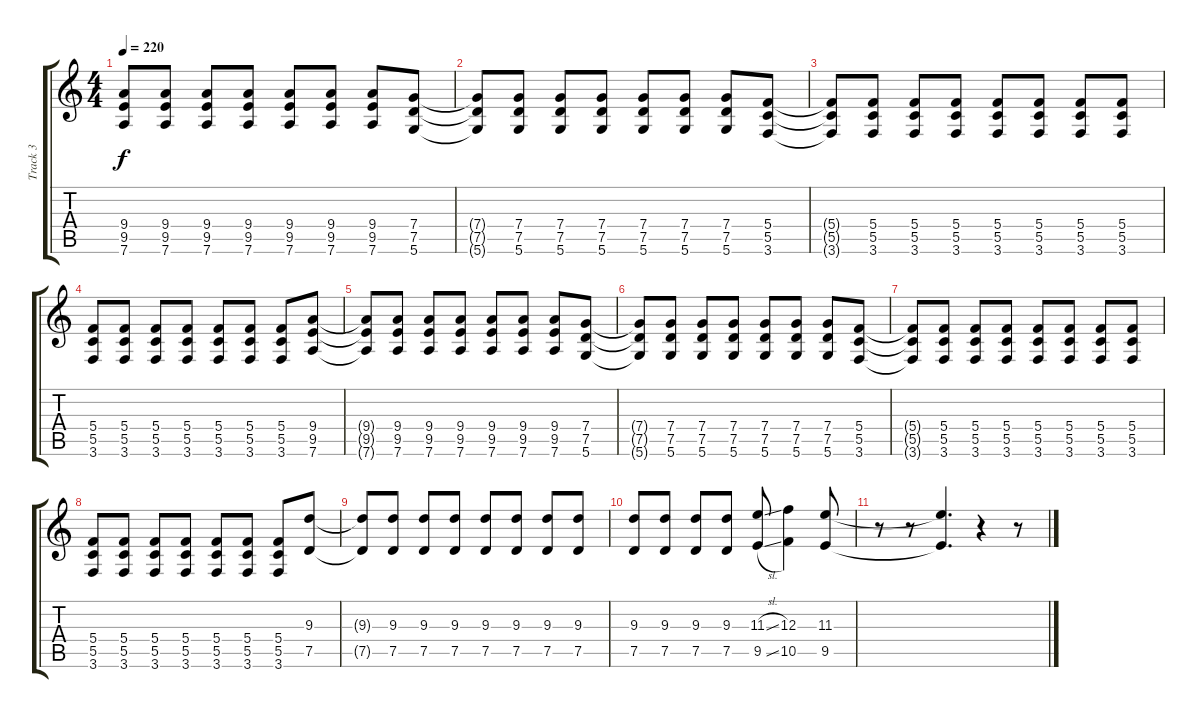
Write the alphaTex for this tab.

\track ("Track 3" "Track 3") {instrument distortionguitar}
\staff {score tabs}
\tuning (D4 A3 F3 C3 G2 D2) {hide}
\ts (4 4)
\tempo 220
\clef g2
\ks c
(9.4{t} 9.5{t} 7.6{t}).8{dy f} (9.4 9.5 7.6).8 (9.4 9.5 7.6).8 (9.4 9.5 7.6).8 (9.4 9.5 7.6).8 (9.4 9.5 7.6).8 (9.4 9.5 7.6).8 (7.4 7.5 5.6).8 |
(7.4{t} 7.5{t} 5.6{t}).8 (7.4 7.5 5.6).8 (7.4 7.5 5.6).8 (7.4 7.5 5.6).8 (7.4 7.5 5.6).8 (7.4 7.5 5.6).8 (7.4 7.5 5.6).8 (5.4 5.5 3.6).8 |
(5.4{t} 5.5{t} 3.6{t}).8 (5.4 5.5 3.6).8 (5.4 5.5 3.6).8 (5.4 5.5 3.6).8 (5.4 5.5 3.6).8 (5.4 5.5 3.6).8 (5.4 5.5 3.6).8 (5.4 5.5 3.6).8 |
(5.4 5.5 3.6).8 (5.4 5.5 3.6).8 (5.4 5.5 3.6).8 (5.4 5.5 3.6).8 (5.4 5.5 3.6).8 (5.4 5.5 3.6).8 (5.4 5.5 3.6).8 (9.4 9.5 7.6).8 |
(9.4{t} 9.5{t} 7.6{t}).8 (9.4 9.5 7.6).8 (9.4 9.5 7.6).8 (9.4 9.5 7.6).8 (9.4 9.5 7.6).8 (9.4 9.5 7.6).8 (9.4 9.5 7.6).8 (7.4 7.5 5.6).8 |
(7.4{t} 7.5{t} 5.6{t}).8 (7.4 7.5 5.6).8 (7.4 7.5 5.6).8 (7.4 7.5 5.6).8 (7.4 7.5 5.6).8 (7.4 7.5 5.6).8 (7.4 7.5 5.6).8 (5.4 5.5 3.6).8 |
(5.4{t} 5.5{t} 3.6{t}).8 (5.4 5.5 3.6).8 (5.4 5.5 3.6).8 (5.4 5.5 3.6).8 (5.4 5.5 3.6).8 (5.4 5.5 3.6).8 (5.4 5.5 3.6).8 (5.4 5.5 3.6).8 |
(5.4 5.5 3.6).8 (5.4 5.5 3.6).8 (5.4 5.5 3.6).8 (5.4 5.5 3.6).8 (5.4 5.5 3.6).8 (5.4 5.5 3.6).8 (5.4 5.5 3.6).8 (9.3 7.5).8 |
(9.3{t} 7.5{t}).8 (9.3 7.5).8 (9.3 7.5).8 (9.3 7.5).8 (9.3 7.5).8 (9.3 7.5).8 (9.3 7.5).8 (9.3 7.5).8 |
(9.3 7.5).8 (9.3 7.5).8 (9.3 7.5).8 (9.3 7.5).8 (11.3{sl} 9.5{sl}).8 (12.3 10.5).4 (11.3 9.5).8 |
r.8 r.8 (11.3{t} 9.5{t}).4{d} r.4 r.8
